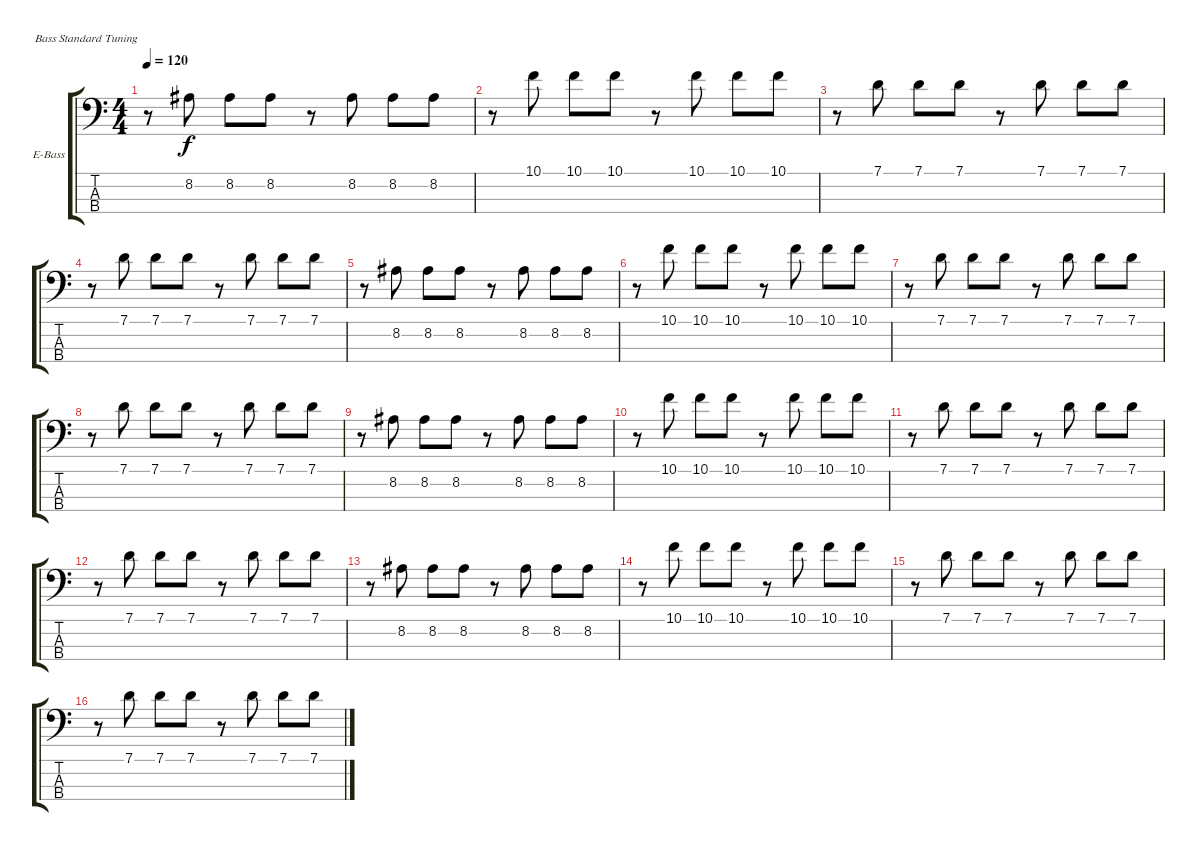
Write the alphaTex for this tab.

\bracketExtendMode groupsimilarinstruments
\firstSystemTrackNameOrientation horizontal
\otherSystemsTrackNameOrientation horizontal
\track ("Äîðîæêà 2" "E-Bass") {instrument electricbassfinger}
\staff {score tabs}
\tuning (G2 D2 A1 E1)
\ts (4 4)
\tempo 120
\clef f4
\ks c
r.8{dy f} 8.2.8 8.2.8 8.2.8 r.8 8.2.8 8.2.8 8.2.8 |
r.8 10.1.8 10.1.8 10.1.8 r.8 10.1.8 10.1.8 10.1.8 |
r.8 7.1.8 7.1.8 7.1.8 r.8 7.1.8 7.1.8 7.1.8 |
r.8 7.1.8 7.1.8 7.1.8 r.8 7.1.8 7.1.8 7.1.8 |
r.8 8.2.8 8.2.8 8.2.8 r.8 8.2.8 8.2.8 8.2.8 |
r.8 10.1.8 10.1.8 10.1.8 r.8 10.1.8 10.1.8 10.1.8 |
r.8 7.1.8 7.1.8 7.1.8 r.8 7.1.8 7.1.8 7.1.8 |
r.8 7.1.8 7.1.8 7.1.8 r.8 7.1.8 7.1.8 7.1.8 |
r.8 8.2.8 8.2.8 8.2.8 r.8 8.2.8 8.2.8 8.2.8 |
r.8 10.1.8 10.1.8 10.1.8 r.8 10.1.8 10.1.8 10.1.8 |
r.8 7.1.8 7.1.8 7.1.8 r.8 7.1.8 7.1.8 7.1.8 |
r.8 7.1.8 7.1.8 7.1.8 r.8 7.1.8 7.1.8 7.1.8 |
r.8 8.2.8 8.2.8 8.2.8 r.8 8.2.8 8.2.8 8.2.8 |
r.8 10.1.8 10.1.8 10.1.8 r.8 10.1.8 10.1.8 10.1.8 |
r.8 7.1.8 7.1.8 7.1.8 r.8 7.1.8 7.1.8 7.1.8 |
r.8 7.1.8 7.1.8 7.1.8 r.8 7.1.8 7.1.8 7.1.8
